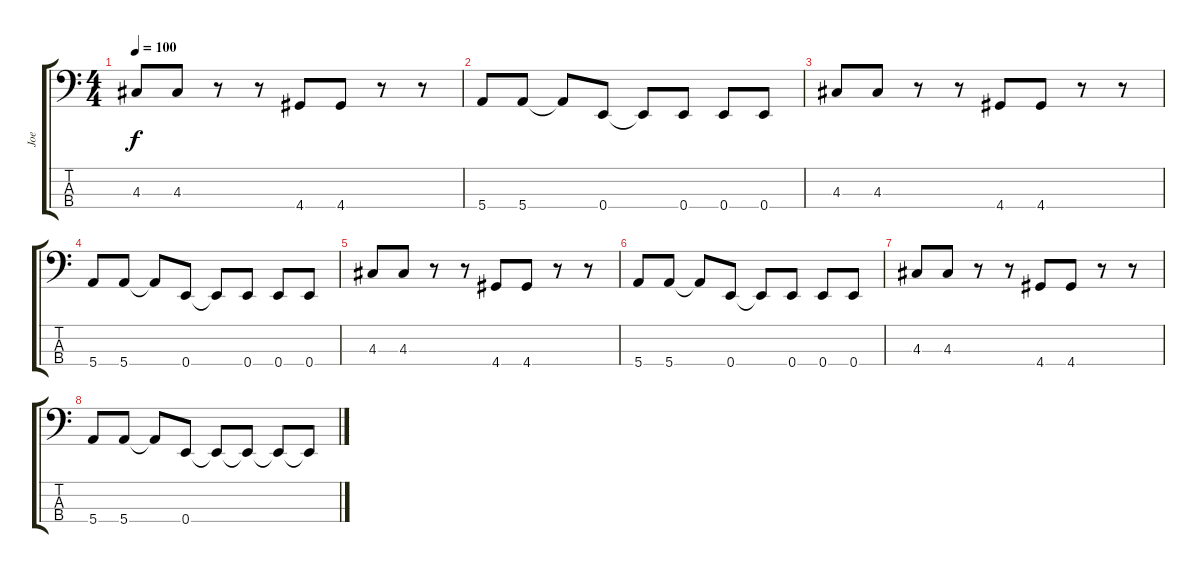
\track ("Joe" "Joe") {instrument electricbassfinger}
\staff {score tabs}
\tuning (G2 D2 A1 E1) {hide}
\ts (4 4)
\tempo 100
\clef f4
\ks c
4.3.8{dy f} 4.3.8 r.8 r.8 4.4.8 4.4.8 r.8 r.8 |
5.4.8 5.4.8 5.4{t}.8 0.4.8 0.4{t}.8 0.4.8 0.4.8 0.4.8 |
4.3.8 4.3.8 r.8 r.8 4.4.8 4.4.8 r.8 r.8 |
5.4.8 5.4.8 5.4{t}.8 0.4.8 0.4{t}.8 0.4.8 0.4.8 0.4.8 |
4.3.8 4.3.8 r.8 r.8 4.4.8 4.4.8 r.8 r.8 |
5.4.8 5.4.8 5.4{t}.8 0.4.8 0.4{t}.8 0.4.8 0.4.8 0.4.8 |
4.3.8 4.3.8 r.8 r.8 4.4.8 4.4.8 r.8 r.8 |
5.4.8 5.4.8 5.4{t}.8 0.4.8 0.4{t}.8 0.4{t}.8 0.4{t}.8 0.4{t}.8
